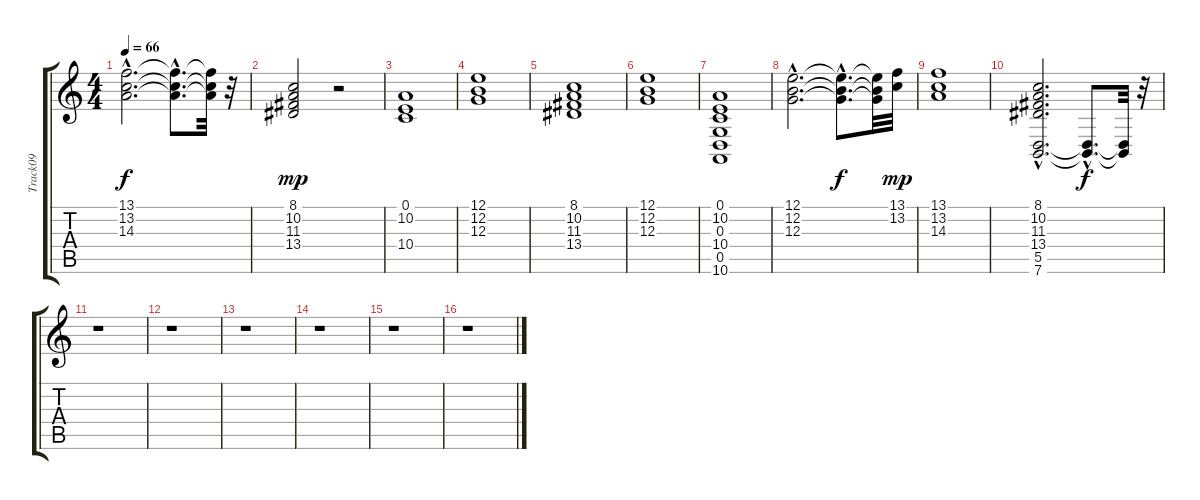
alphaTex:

\track ("Track09" "Track09") {instrument acousticgrandpiano}
\staff {score tabs}
\tuning (E4 B3 G3 D3 A2 E2) {hide}
\ts (4 4)
\tempo 66
\clef g2
\ks c
(13.1{hac t} 13.2{hac t} 14.3{hac t}).2{d dy f} (13.1{hac t} 13.2{hac t} 14.3{hac t}).8{d} (13.1{t} 13.2{t} 14.3{t}).32 r.32 |
(8.1 10.2 11.3 13.4).2{dy mp} r.2 |
(0.1 10.2 10.4).1 |
(12.1 12.2 12.3).1 |
(8.1 10.2 11.3 13.4).1 |
(12.1 12.2 12.3).1 |
(0.1 10.2 0.3 10.4 0.5 10.6).1 |
(12.1{hac} 12.2{hac} 12.3{hac}).2{d} (12.1{hac t} 12.2{hac t} 12.3{hac t}).8{d dy f} (12.1{t} 12.2{t} 12.3{t}).32 (13.1 13.2).32{dy mp} |
(13.1 13.2 14.3).1 |
(8.1 10.2 11.3 13.4 5.5{hac} 7.6{hac}).2{d} (5.5{hac t} 7.6{hac t}).8{d dy f} (5.5{t} 7.6{t}).32 r.32 |
r.1 |
r.1 |
r.1 |
r.1 |
r.1 |
r.1
